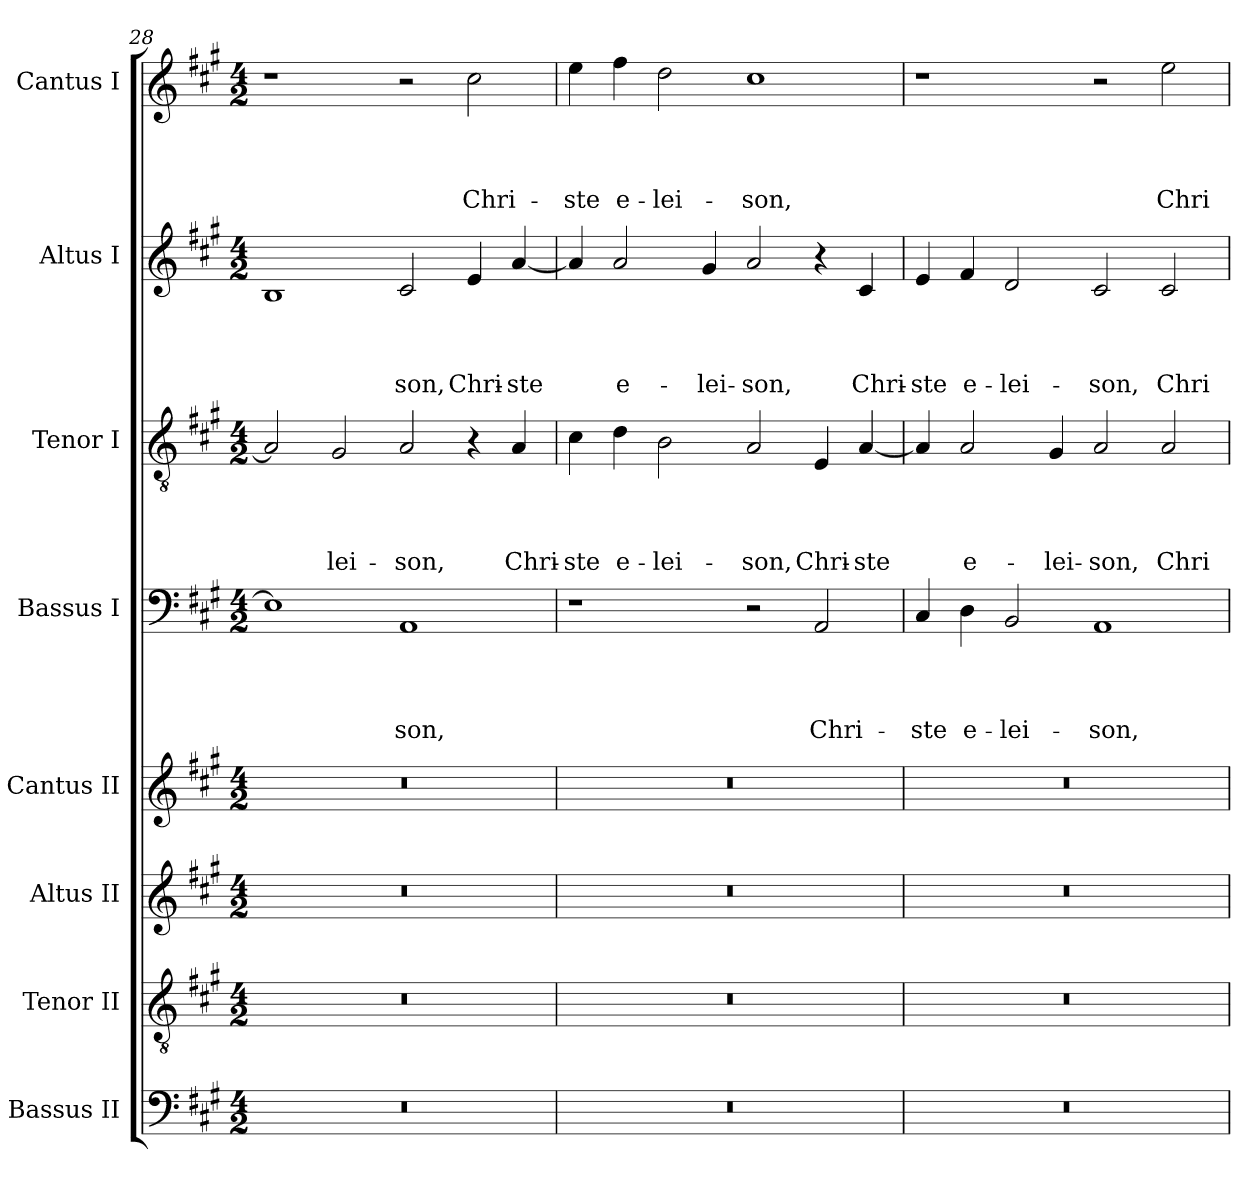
**kern	**kern	**kern	**kern	**kern	**text	**text	**text	**text	**kern	**text	**text	**text	**text	**kern	**text	**text	**text	**text	**kern	**text	**text	**text	**text
*part8	*part7	*part6	*part5	*part4	*part4	*part4	*part4	*part4	*part3	*part3	*part3	*part3	*part3	*part2	*part2	*part2	*part2	*part2	*part1	*part1	*part1	*part1	*part1
*staff8	*staff7	*staff6	*staff5	*staff4	*staff4	*staff4	*staff4	*staff4	*staff3	*staff3	*staff3	*staff3	*staff3	*staff2	*staff2	*staff2	*staff2	*staff2	*staff1	*staff1	*staff1	*staff1	*staff1
*I"Bassus II	*I"Tenor II	*I"Altus II	*I"Cantus II	*I"Bassus I	*	*	*	*	*I"Tenor I	*	*	*	*	*I"Altus I	*	*	*	*	*I"Cantus I	*	*	*	*
*I'B II	*I'T II	*I'A II	*I'C II	*I'B I	*	*	*	*	*I'T I	*	*	*	*	*I'A I	*	*	*	*	*I'C I	*	*	*	*
*clefF4	*clefGv2	*clefG2	*clefG2	*clefF4	*	*	*	*	*clefGv2	*	*	*	*	*clefG2	*	*	*	*	*clefG2	*	*	*	*
*k[f#c#g#]	*k[f#c#g#]	*k[f#c#g#]	*k[f#c#g#]	*k[f#c#g#]	*	*	*	*	*k[f#c#g#]	*	*	*	*	*k[f#c#g#]	*	*	*	*	*k[f#c#g#]	*	*	*	*
*A:	*A:	*A:	*A:	*A:	*	*	*	*	*A:	*	*	*	*	*A:	*	*	*	*	*A:	*	*	*	*
*M4/2	*M4/2	*M4/2	*M4/2	*M4/2	*	*	*	*	*M4/2	*	*	*	*	*M4/2	*	*	*	*	*M4/2	*	*	*	*
=28	=28	=28	=28	=28	=28	=28	=28	=28	=28	=28	=28	=28	=28	=28	=28	=28	=28	=28	=28	=28	=28	=28	=28
0r	0r	0r	0r	1E]	.	.	.	.	2A/]	.	.	.	.	1B	.	.	.	.	1r	.	.	.	.
.	.	.	.	.	.	.	.	.	2G#/	.	.	.	-lei-	.	.	.	.	.	.	.	.	.	.
.	.	.	.	1AA	.	.	.	-son,	2A/	.	.	.	-son,	2c#/	.	.	.	-son,	2r	.	.	.	.
.	.	.	.	.	.	.	.	.	4r	.	.	.	.	4e/	.	.	.	Chri-	2cc#\	.	.	.	Chri-
.	.	.	.	.	.	.	.	.	4A/	.	.	.	Chri-	[4a/	.	.	.	-ste	.	.	.	.	.
=29	=29	=29	=29	=29	=29	=29	=29	=29	=29	=29	=29	=29	=29	=29	=29	=29	=29	=29	=29	=29	=29	=29	=29
0r	0r	0r	0r	1r	.	.	.	.	4c#\	.	.	.	-ste	4a/]	.	.	.	.	4ee\	.	.	.	-ste
.	.	.	.	.	.	.	.	.	4d\	.	.	.	e-	2a/	.	.	.	e-	4ff#\	.	.	.	e-
.	.	.	.	.	.	.	.	.	2B\	.	.	.	-lei-	.	.	.	.	.	2dd\	.	.	.	-lei-
.	.	.	.	.	.	.	.	.	.	.	.	.	.	4g#/	.	.	.	-lei-	.	.	.	.	.
.	.	.	.	2r	.	.	.	.	2A/	.	.	.	-son,	2a/	.	.	.	-son,	1cc#	.	.	.	-son,
.	.	.	.	2AA/	.	.	.	Chri-	4E/	.	.	.	Chri-	4r	.	.	.	.	.	.	.	.	.
.	.	.	.	.	.	.	.	.	[4A/	.	.	.	-ste	4c#/	.	.	.	Chri-	.	.	.	.	.
=30	=30	=30	=30	=30	=30	=30	=30	=30	=30	=30	=30	=30	=30	=30	=30	=30	=30	=30	=30	=30	=30	=30	=30
0r	0r	0r	0r	4C#/	.	.	.	-ste	4A/]	.	.	.	.	4e/	.	.	.	-ste	1r	.	.	.	.
.	.	.	.	4D\	.	.	.	e-	2A/	.	.	.	e-	4f#/	.	.	.	e-	.	.	.	.	.
.	.	.	.	2BB/	.	.	.	-lei-	.	.	.	.	.	2d/	.	.	.	-lei-	.	.	.	.	.
.	.	.	.	.	.	.	.	.	4G#/	.	.	.	-lei-	.	.	.	.	.	.	.	.	.	.
.	.	.	.	1AA	.	.	.	-son,	2A/	.	.	.	-son,	2c#/	.	.	.	-son,	2r	.	.	.	.
.	.	.	.	.	.	.	.	.	2A/	.	.	.	Chri-	2c#/	.	.	.	Chri-	2ee\	.	.	.	Chri-
=	=	=	=	=	=	=	=	=	=	=	=	=	=	=	=	=	=	=	=	=	=	=	=
*-	*-	*-	*-	*-	*-	*-	*-	*-	*-	*-	*-	*-	*-	*-	*-	*-	*-	*-	*-	*-	*-	*-	*-
